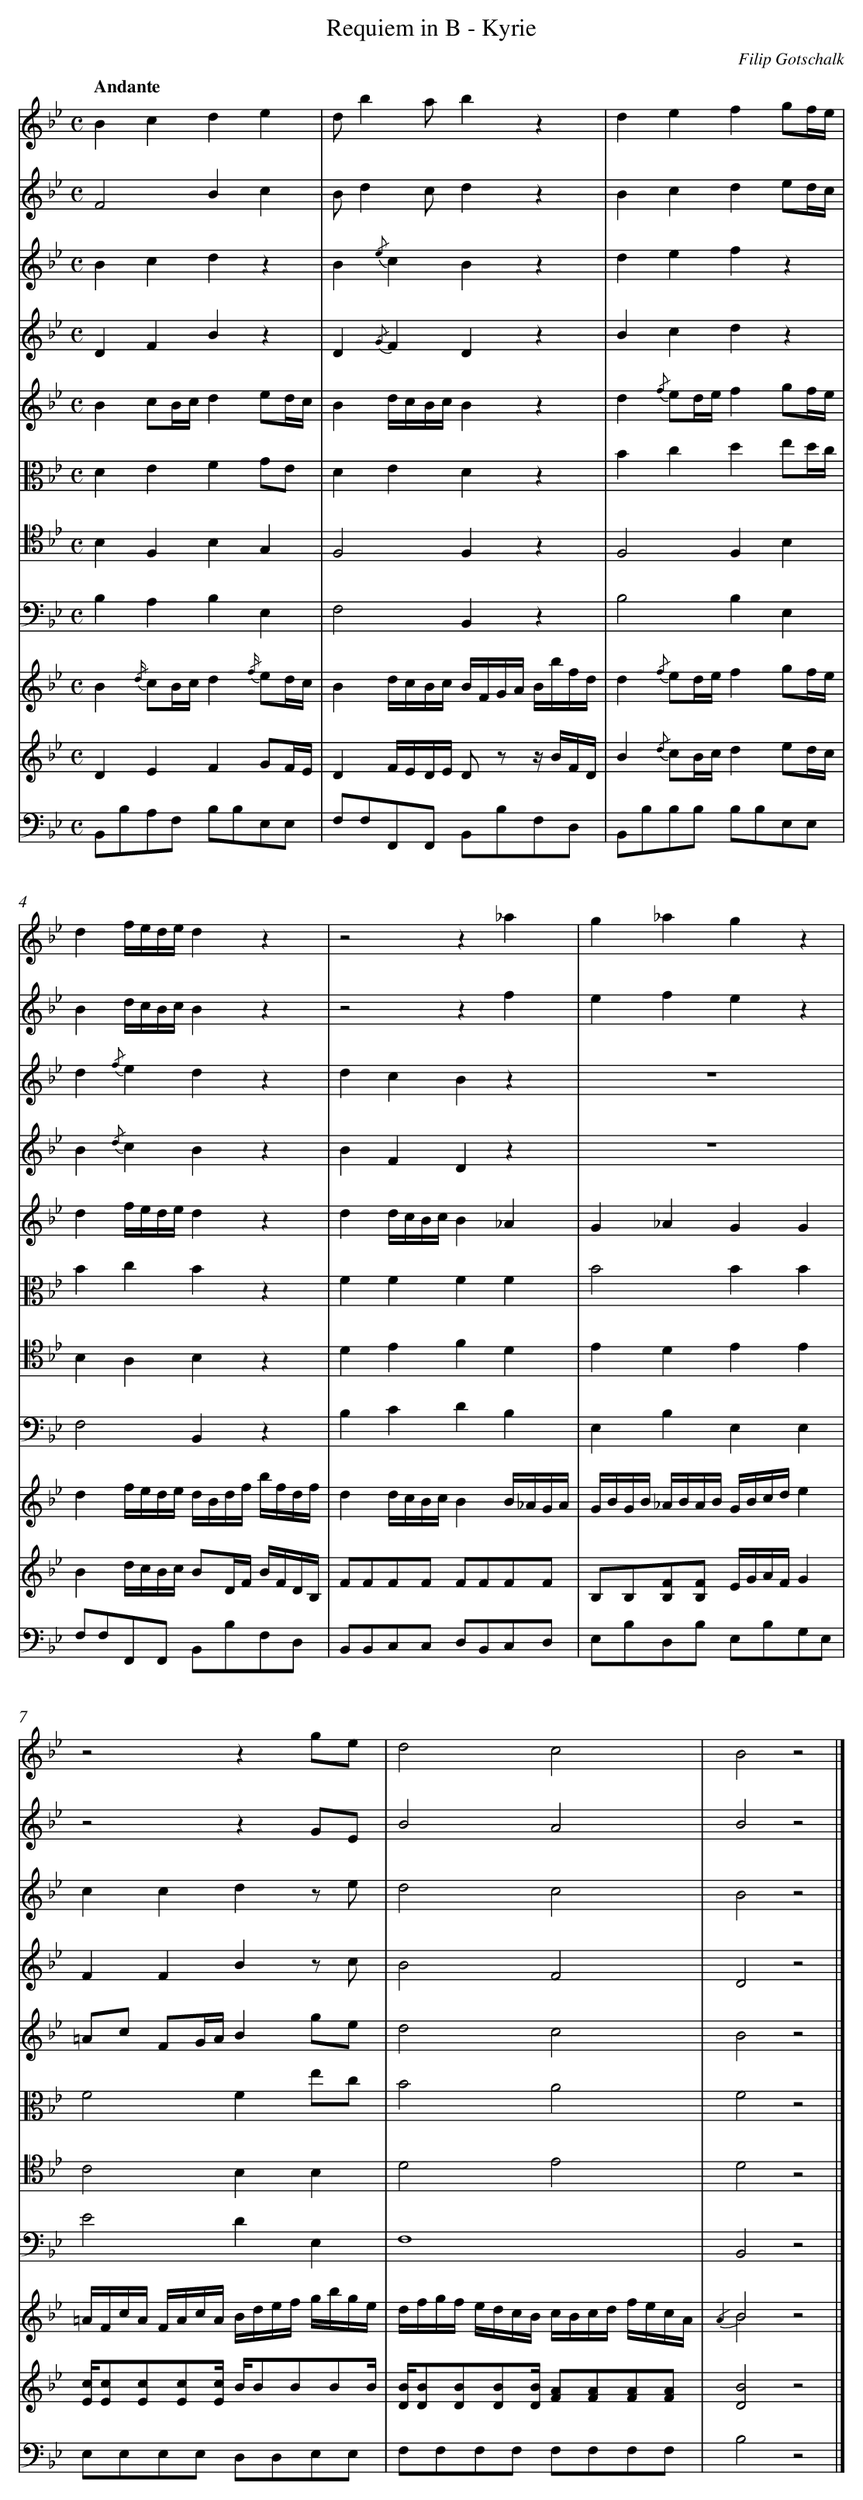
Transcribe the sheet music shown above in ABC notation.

X:1
T: Requiem in B - Kyrie
C: Filip Gotschalk
L: 1/8
M: C
Q: "Andante"
V: 1 clef=treble
V: 2 clef=treble
V: 3 clef=treble
V: 4 clef=treble
V: 5
V: 6 clef=alto
V: 7 clef=tenor
V: 8 clef=bass
V: 9 clef=treble
V: 10 clef=treble
V: 11 clef=bass
K: Bb
[V:1] B2c2d2e2 |
[V:2] F4B2c2 |
[V:3] B2c2d2z2 |
[V:4] D2F2B2z2 |
[V:5] B2cB/c/d2ed/c/ |
[V:6] D2E2F2GE |
[V:7] B,2F,2B,2G,2 |
[V:8] B,2A,2B,2E,2 |
[V:9] B2{/d/} cB/c/d2{/f/} ed/c/ |
[V:10] D2E2F2GF/E/ |
[V:11] B,,B,A,F, B,B,E,E, |
[V:1] db2ab2z2 |
[V:2] Bd2cd2z2 |
[V:3] B2{/e}c2B2z2 |
[V:4] D2{/G}F2D2z2 |
[V:5] B2d/c/B/c/B2z2 |
[V:6] D2E2D2z2 |
[V:7] F,4F,2z2 |
[V:8] F,4B,,2z2 |
[V:9] B2d/c/B/c/ B/F/G/A/ B/b/f/d/ |
[V:10] D2F/E/D/E/ D z z/ B/F/D/ |
[V:11] F,F,F,,F,, B,,B,F,D, |
[V:1] d2e2f2gf/e/ |
[V:2] B2c2d2ed/c/ |
[V:3] d2e2f2z2 |
[V:4] B2c2d2z2 |
[V:5] d2{/f} ed/e/f2gf/e/ |
[V:6] B2c2d2ed/c/ |
[V:7] F,4F,2B,2 |
[V:8] B,4B,2E,2 |
[V:9] d2{/f} ed/e/f2gf/e/ |
[V:10] B2{/d} cB/c/d2ed/c/ |
[V:11] B,,B,B,B, B,B,E,E, |
[V:1] d2f/e/d/e/d2z2 |
[V:2] B2d/c/B/c/B2z2 |
[V:3] d2{/f}e2d2z2 |
[V:4] B2{/d}c2B2z2 |
[V:5] d2f/e/d/e/d2z2 |
[V:6] B2c2B2z2 |
[V:7] B,2A,2B,2z2 |
[V:8] F,4B,,2z2 |
[V:9] d2f/e/d/e/ d/B/d/f/ b/f/d/f/ |
[V:10] B2d/c/B/c/ BD/F/ B/F/D/B,/ |
[V:11] F,F,F,,F,, B,,B,F,D, |
[V:1] z4z2_a2 |
[V:2] z4z2f2 |
[V:3] d2c2B2z2 |
[V:4] B2F2D2z2 |
[V:5] d2d/c/B/c/B2_A2 |
[V:6] F2F2F2F2 |
[V:7] D2E2F2D2 |
[V:8] B,2C2D2B,2 |
[V:9] d2d/c/B/c/B2B/_A/G/A/ |
[V:10] FFFF FFFF |
[V:11] B,,B,,C,C, D,B,,C,D, |
[V:1] g2_a2g2z2 |
[V:2] e2f2e2z2 |
[V:3] z8 |
[V:4] z8 |
[V:5] G2_A2G2G2 |
[V:6] B4B2B2 |
[V:7] E2D2E2E2 |
[V:8] E,2B,2E,2E,2 |
[V:9] G/B/G/B/ _A/B/A/B/ G/B/c/d/e2 |
[V:10] B,B,[B,F][B,F] E/G/A/F/G2 |
[V:11] E,B,D,B, E,B,G,E, |
[V:1] z4z2ge |
[V:2] z4z2GE |
[V:3] c2c2d2z e |
[V:4] F2F2B2z c |
[V:5] =Ac FG/A/B2ge |
[V:6] F4F2ec |
[V:7] C4B,2B,2 |
[V:8] E4D2E,2 |
[V:9] =A/F/c/A/ F/A/c/A/ B/d/e/f/ g/b/g/e/ |
[V:10] [E/c/][Ec][Ec][Ec][E/c/] B/BBBB/ |
[V:11] E,E,E,E, D,D,E,E, |
[V:1] d4c4 |
[V:2] B4A4 |
[V:3] d4c4 |
[V:4] B4F4 |
[V:5] d4c4 |
[V:6] B4A4 |
[V:7] D4E4 |
[V:8] F,8 |
[V:9] d/f/g/f/ e/d/c/B/ c/B/c/d/ f/e/c/A/ |
[V:10] [D/B/][DB][DB][DB][D/B/] [FA][FA][FA][FA] |
[V:11] F,F,F,F, F,F,F,F, |
[V:1] B4z4 |]
[V:2] B4z4 |]
[V:3] B4z4 |]
[V:4] D4z4 |]
[V:5] B4z4 |]
[V:6] F4z4 |]
[V:7] D4z4 |]
[V:8] B,,4z4 |]
[V:9] {/A2}B4z4 & B4x4 |]
[V:10] [D4B4]z4 |]
[V:11] B,4z4 |]
